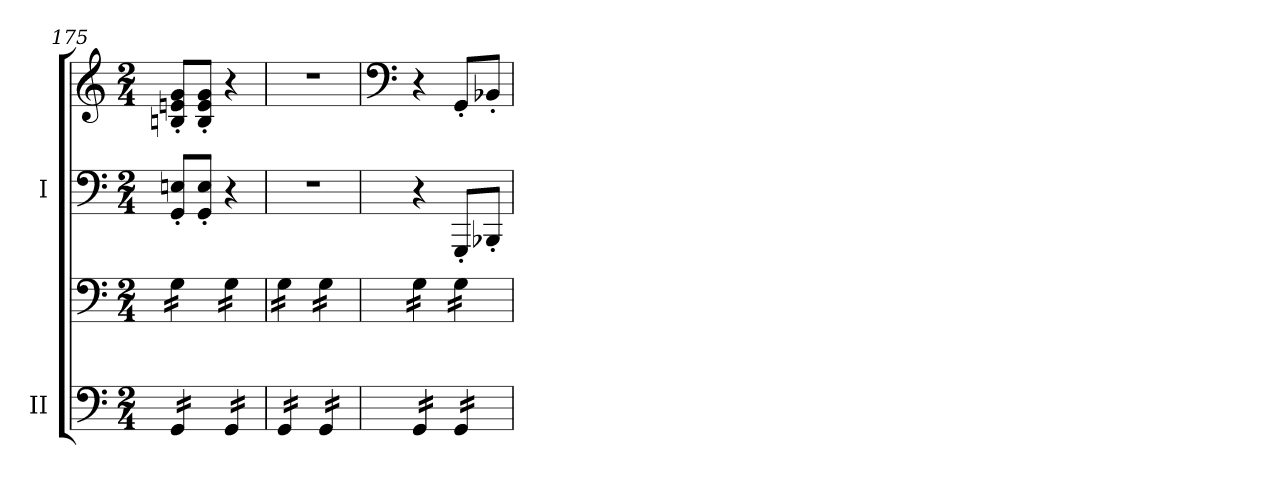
**kern	**kern	**kern	**kern
*part2	*part2	*part1	*part1
*staff4	*staff3	*staff2	*staff1
*I"II	*	*I"I	*
*I'II	*	*I'I	*
*clefF4	*clefF4	*clefF4	*clefG2
*k[]	*k[]	*k[]	*k[]
*M2/4	*M2/4	*M2/4	*M2/4
=175	=175	=175	=175
*tremolo	*	*	*
*	*tremolo	*	*
16GG/LL	16G\LL	8GG/' 8En/'L	8Bn/' 8en/' 8g/'L
16GG/	16G\	.	.
16GG/	16G\	8GG/' 8E/'J	8B/' 8e/' 8g/'J
16GG/JJ	16G\JJ	.	.
16GG/LL	16G\LL	4r	4r
16GG/	16G\	.	.
16GG/	16G\	.	.
16GG/JJ	16G\JJ	.	.
=176	=176	=176	=176
16GG/LL	16G\LL	2r	2r
16GG/	16G\	.	.
16GG/	16G\	.	.
16GG/JJ	16G\JJ	.	.
16GG/LL	16G\LL	.	.
16GG/	16G\	.	.
16GG/	16G\	.	.
16GG/JJ	16G\JJ	.	.
!!LO:LB:g=z
=177	=177	=177	=177
*	*	*	*clefF4
16GG/LL	16G\LL	4r	4r
16GG/	16G\	.	.
16GG/	16G\	.	.
16GG/JJ	16G\JJ	.	.
16GG/LL	16G\LL	8GGG'/L	8GG'/L
16GG/	16G\	.	.
16GG/	16G\	8BBB-X'/J	8BB-X'/J
16GG/JJ	16G\JJ	.	.
*	*Xtremolo	*	*
*Xtremolo	*	*	*
=	=	=	=
*-	*-	*-	*-
